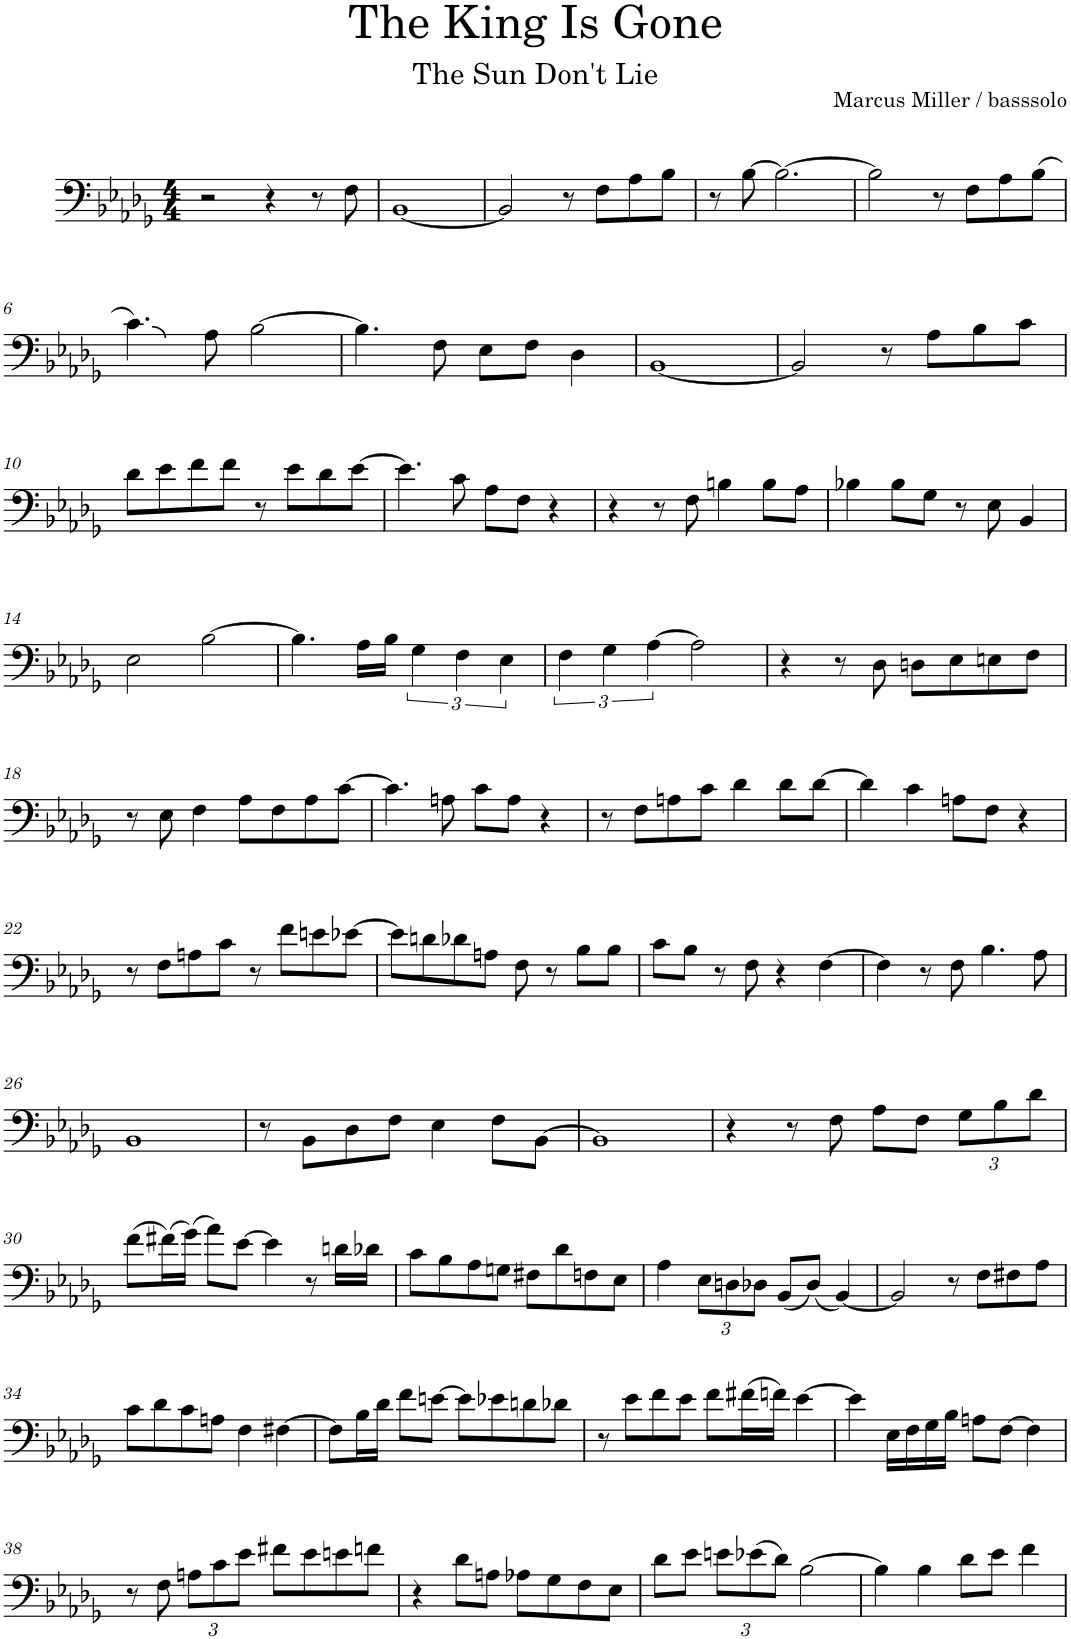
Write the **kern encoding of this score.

**kern
*part1
*staff1
*I"Bass Guitar
*I'B. Guit.
*clefF4
*Trd7c12
*k[b-e-a-d-g-]
*M4/4
=1
2r
4r
8r
8F\
=2
[1BB-
=3
2BB-/]
8r
8F\L
8A-\
8B-\J
=4
8r
[8B-\
2.B-\_
=5
2B-\]
8r
8F\L
8A-\
(8B-\J
!!LO:LB:g=z
=6
4.c\)
8A-\
[2B-\
=7
4.B-\]
8F\
8E-\L
8F\J
4D-\
=8
[1BB-
=9
2BB-/]
8r
8A-\L
8B-\
8c\J
!!LO:LB:g=z
=10
8d-\L
8e-\
8f\
8f\J
8r
8e-\L
8d-\
[8e-\J
=11
4.e-\]
8c\
8A-\L
8F\J
4r
=12
4r
8r
8F\
4Bn\
8B\L
8A-\J
=13
4B-X\
8B-\L
8G-\J
8r
8E-\
4BB-/
!!LO:LB:g=z
=14
2E-\
[2B-\
=15
4.B-\]
16A-\LL
16B-\JJ
6G-\
6F\
6E-\
=16
6F\
6G-\
[6A-\
2A-\]
=17
4r
8r
8D-\
8Dn\L
8E-\
8En\
8F\J
!!LO:LB:g=z
=18
8r
8E-\
4F\
8A-\L
8F\
8A-\
[8c\J
=19
4.c\]
8An\
8c\L
8A\J
4r
=20
8r
8F\L
8An\
8c\J
4d-\
8d-\L
[8d-\J
=21
4d-\]
4c\
8An\L
8F\J
4r
!!LO:LB:g=z
=22
8r
8F\L
8An\
8c\J
8r
8f\L
8en\
[8e-X\J
=23
8e-\L]
8dn\
8d-X\
8An\J
8F\
8r
8B-\L
8B-\J
=24
8c\L
8B-\J
8r
8F\
4r
[4F\
=25
4F\]
8r
8F\
4.B-\
8A-\
!!LO:LB:g=z
=26
1BB-
=27
8r
8BB-\L
8D-\
8F\J
4E-\
8F\L
[8BB-\J
=28
1BB-]
=29
4r
8r
8F\
8A-\L
8F\J
*Xbrackettup
12G-\L
12B-\
12d-\J
!!LO:LB:g=z
=30
(8f\L
(16f#X\L)
(16g-\JJ)
8a-\L)
[8e-\J
4e-\]
8r
16dn\LL
16d-X\JJ
=31
8c\L
8B-\
8A-\
8Gn\J
8F#X\L
8d-\
8Fn\
8E-\J
=32
4A-\
12E-\L
12Dn\
12D-X\J
(8BB-/L
(8D-/J)
[4BB-/)
=33
2BB-/]
8r
8F\L
8F#X\
8A-\J
!!LO:LB:g=z
=34
8c\L
8d-\
8c\
8An\J
4F\
[4F#X\
=35
8F#\L]
16B-\L
16d-\JJ
8f\L
[8en\J
8e\L]
8e-X\
8dn\
8d-X\J
=36
8r
8e-\L
8f\
8e-\J
8f\L
(16f#X\L
16fn\JJ)
[4e-\
=37
4e-\]
16E-\LL
16F\
16G-\
16B-\JJ
8An\L
[8F\J
4F\]
!!LO:LB:g=z
=38
8r
8F\
12An\L
12c\
12e-\J
8f#X\L
8e-\
8en\
8fn\J
=39
4r
8d-\L
8An\J
8A-X\L
8G-\
8F\
8E-\J
=40
8d-\L
8e-\J
12en\L
(12e-X\
12d-\J)
[2B-\
=41
4B-\]
4B-\
8d-\L
8e-\J
4f\
=
*-
